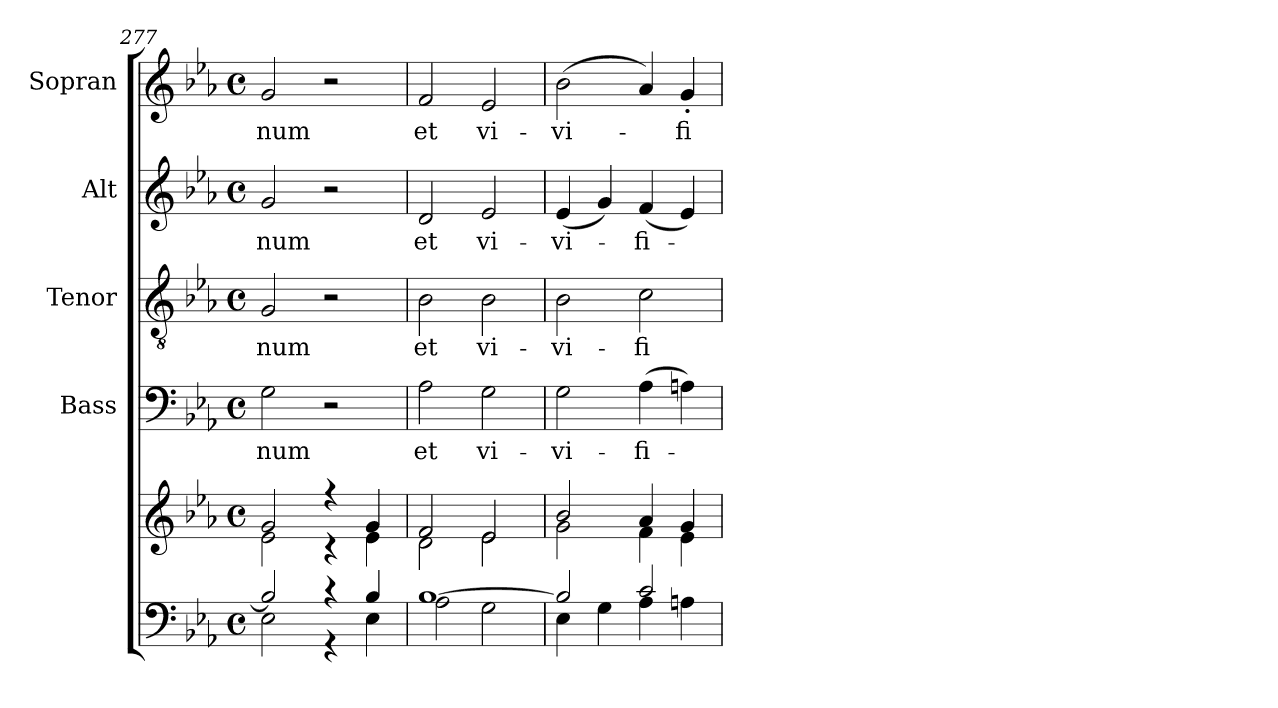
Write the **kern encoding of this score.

**kern	**kern	**kern	**text	**kern	**text	**kern	**text	**kern	**text
*part5	*part5	*part4	*part4	*part3	*part3	*part2	*part2	*part1	*part1
*staff6	*staff5	*staff4	*staff4	*staff3	*staff3	*staff2	*staff2	*staff1	*staff1
*	*	*I"Bass	*	*I"Tenor	*	*I"Alt	*	*I"Sopran	*
*	*	*I'B.	*	*I'T.	*	*I'A.	*	*I'S.	*
*clefF4	*clefG2	*clefF4	*	*clefGv2	*	*clefG2	*	*clefG2	*
*k[b-e-a-]	*k[b-e-a-]	*k[b-e-a-]	*	*k[b-e-a-]	*	*k[b-e-a-]	*	*k[b-e-a-]	*
*E-:	*E-:	*E-:	*	*E-:	*	*E-:	*	*E-:	*
*M4/4	*M4/4	*M4/4	*	*M4/4	*	*M4/4	*	*M4/4	*
*met(c)	*met(c)	*met(c)	*	*met(c)	*	*met(c)	*	*met(c)	*
=277	=277	=277	=277	=277	=277	=277	=277	=277	=277
*^	*^	*	*	*	*	*	*	*	*
!	!	!	!	!	!LO:LY:b	!	!LO:LY:b	!	!LO:LY:b	!	!LO:LY:b
2B-/]	2E-\	2g/	2e-\	2G\	-num	2G/	-num	2g/	-num	2g/	-num
4r	4r	4r	4r	2r	.	2r	.	2r	.	2r	.
4B-/	4E-\	4g/	4e-\	.	.	.	.	.	.	.	.
=278	=278	=278	=278	=278	=278	=278	=278	=278	=278	=278	=278
!	!	!	!	!	!LO:LY:b	!	!LO:LY:b	!	!LO:LY:b	!	!LO:LY:b
[>1B-	2A-\	2f/	2d\	2A-\	et	2B-\	et	2d/	et	2f/	et
!	!	!	!	!	!LO:LY:b	!	!LO:LY:b	!	!LO:LY:b	!	!LO:LY:b
.	2G\	2e-/	2e-\	2G\	vi-	2B-\	vi-	2e-/	vi-	2e-/	vi-
=279	=279	=279	=279	=279	=279	=279	=279	=279	=279	=279	=279
!	!	!	!	!	!LO:LY:b	!	!LO:LY:b	!	!LO:LY:b	!	!LO:LY:b
2B-/]	4E-\	2b-/	2g\	2G\	-vi-	2B-\	-vi-	(<4e-/	-vi-	(>2b-\	-vi-
.	4G\	.	.	.	.	.	.	4g/)	.	.	.
!	!	!	!	!	!LO:LY:b	!	!LO:LY:b	!	!LO:LY:b	!	!
2c/	4A-\	4a-/	4f\	(>4A-\	-fi-	2c\	-fi-	(<4f/	-fi-	4a-/)	.
!	!	!	!	!	!	!	!	!	!	!	!LO:LY:b
.	4An\	4g/	4e-\	4An\)	.	.	.	4e-/)	.	4g'</	-fi-
*v	*v	*	*	*	*	*	*	*	*	*	*
*	*v	*v	*	*	*	*	*	*	*	*
=	=	=	=	=	=	=	=	=	=
*-	*-	*-	*-	*-	*-	*-	*-	*-	*-
